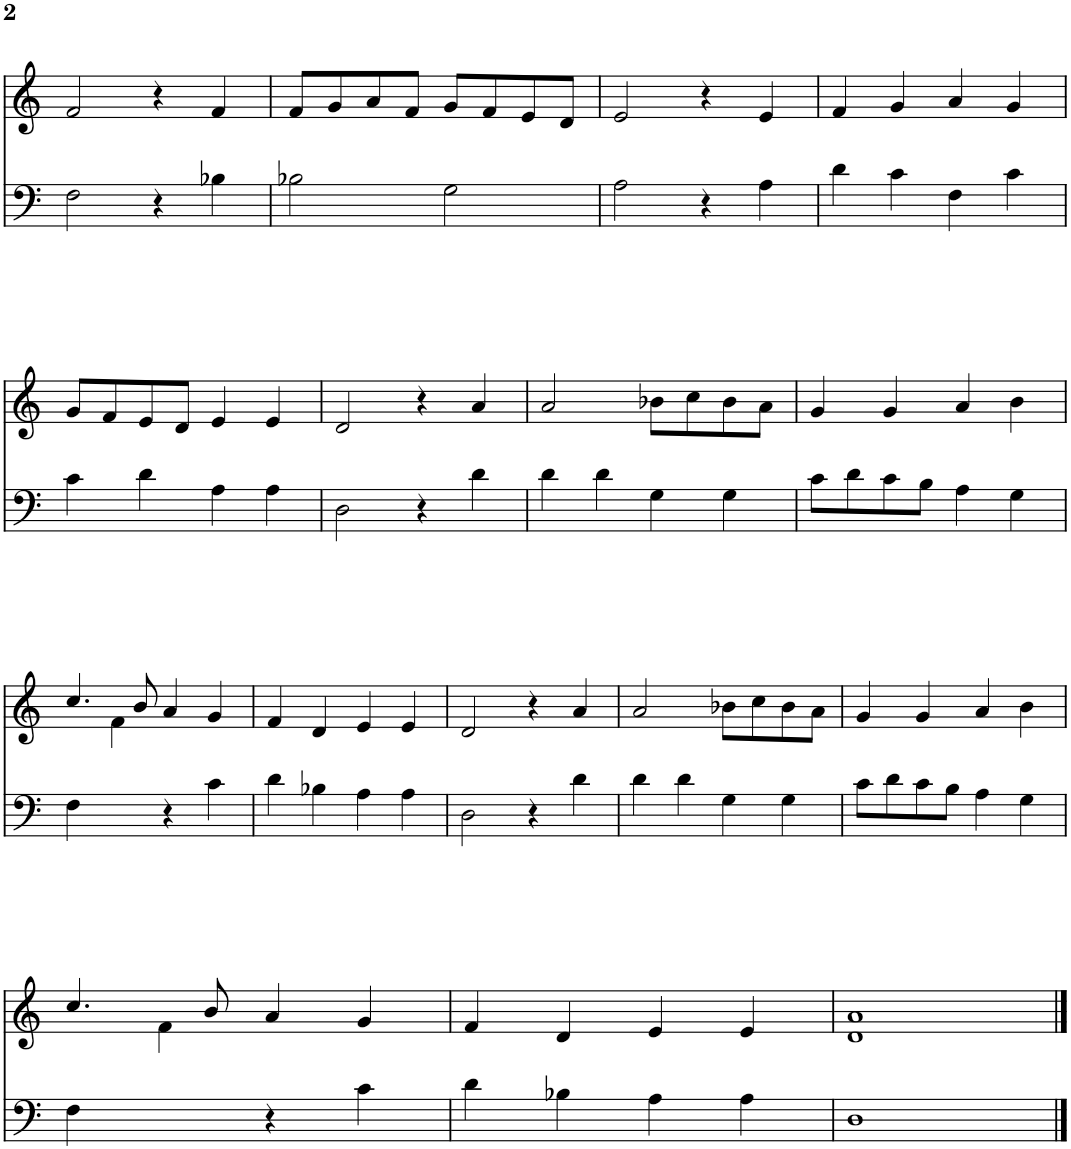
**kern	**kern
*part1	*part1
*staff2	*staff1
*I"Laute	*
!!LO:PB:g=z
*clefF4	*clefG2
*k[]	*k[]
*M2/2	*M2/2
*met(c|)	*met(c|)
=26	=26
2F\	2f/
4r	4r
4B-X\	4f/
=27	=27
2B-X\	8f/L
.	8g/
.	8a/
.	8f/J
2G\	8g/L
.	8f/
.	8e/
.	8d/J
=28	=28
2A\	2e/
4r	4r
4A\	4e/
=29	=29
4d\	4f/
4c\	4g/
4F\	4a/
4c\	4g/
!!LO:LB:g=z
=30	=30
4c\	8g/L
.	8f/
4d\	8e/
.	8d/J
4A\	4e/
4A\	4e/
=31	=31
2D\	2d/
4r	4r
4d\	4a/
=32	=32
4d\	2a/
4d\	.
4G\	8b-X\L
.	8cc\
4G\	8b-\
.	8a\J
=33	=33
8c\L	4g/
8d\	.
8c\	4g/
8B\J	.
4A\	4a/
4G\	4b\
!!LO:LB:g=z
=34	=34
*	*^
4F\	4.cc/	4ryy
4ryy	.	4f\
.	8b/	.
4r	4a/	2ryy
4c\	4g/	.
*	*v	*v
=35	=35
4d\	4f/
4B-X\	4d/
4A\	4e/
4A\	4e/
=36	=36
2D\	2d/
4r	4r
4d\	4a/
=37	=37
4d\	2a/
4d\	.
4G\	8b-X\L
.	8cc\
4G\	8b-\
.	8a\J
=38	=38
8c\L	4g/
8d\	.
8c\	4g/
8B\J	.
4A\	4a/
4G\	4b\
!!LO:LB:g=z
=39	=39
*	*^
4F\	4.cc/	4ryy
4ryy	.	4f\
.	8b/	.
4r	4a/	2ryy
4c\	4g/	.
*	*v	*v
=40	=40
4d\	4f/
4B-X\	4d/
4A\	4e/
4A\	4e/
=41	=41
1D	1d 1a
==	==
*-	*-
